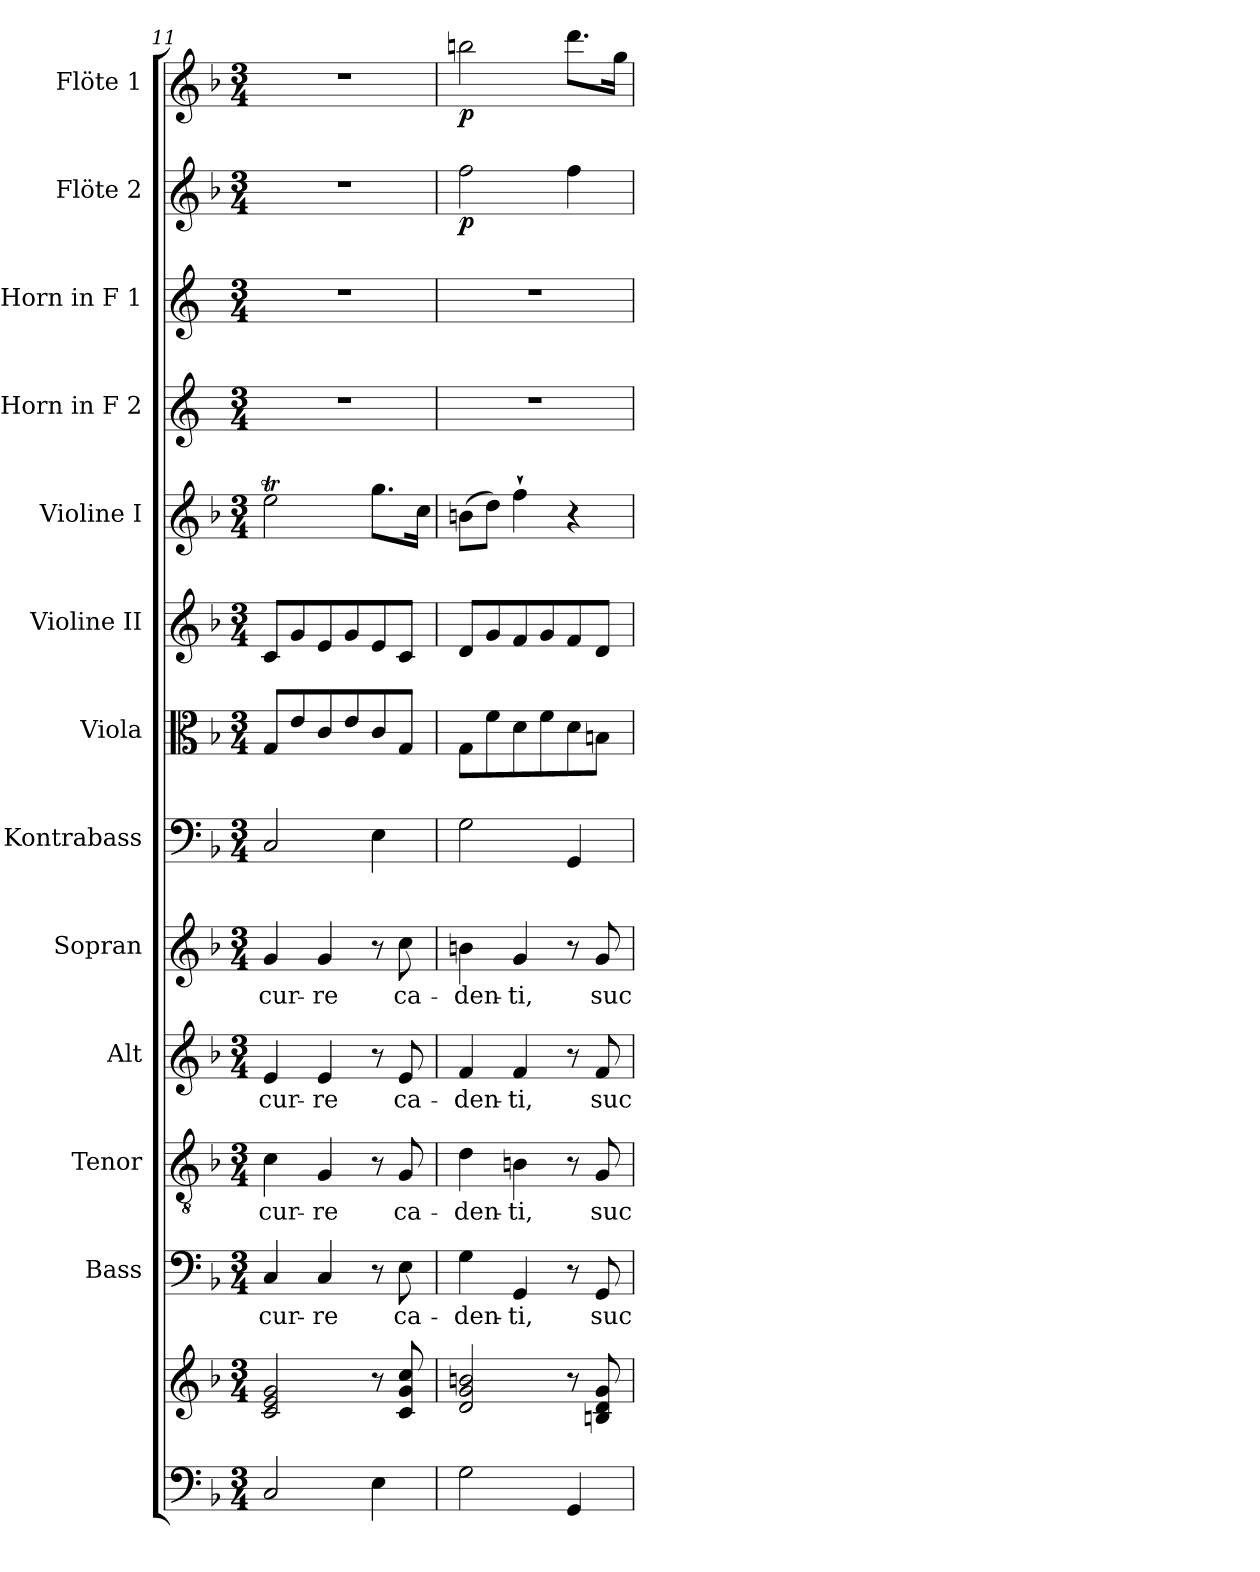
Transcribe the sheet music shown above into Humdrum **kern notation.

**kern	**kern	**kern	**text	**kern	**text	**kern	**text	**kern	**text	**kern	**kern	**kern	**kern	**kern	**kern	**kern	**dynam	**kern	**dynam
*part13	*part13	*part12	*part12	*part11	*part11	*part10	*part10	*part9	*part9	*part8	*part7	*part6	*part5	*part4	*part3	*part2	*part2	*part1	*part1
*staff14	*staff13	*staff12	*staff12	*staff11	*staff11	*staff10	*staff10	*staff9	*staff9	*staff8	*staff7	*staff6	*staff5	*staff4	*staff3	*staff2	*staff2	*staff1	*staff1
*	*	*I"Bass	*	*I"Tenor	*	*I"Alt	*	*I"Sopran	*	*I"Kontrabass	*I"Viola	*I"Violine II	*I"Violine I	*I"Horn in F 2	*I"Horn in F 1	*I"Flöte 2	*	*I"Flöte 1	*
*	*	*I'B.	*	*I'T.	*	*I'A.	*	*I'S.	*	*I'Kb.	*I'Vla.	*I'Vl. II	*I'Vl. I	*I'Hrn. F 2	*I'Hrn. F 1	*I'Fl. 2	*	*I'Fl. 1	*
*clefF4	*clefG2	*clefF4	*	*clefGv2	*	*clefG2	*	*clefG2	*	*clefF4	*clefC3	*clefG2	*clefG2	*clefG2	*clefG2	*clefG2	*	*clefG2	*
*	*	*	*	*	*	*	*	*	*	*ITrd7c12	*	*	*	*ITrd4c7	*ITrd4c7	*	*	*	*
*k[b-]	*k[b-]	*k[b-]	*	*k[b-]	*	*k[b-]	*	*k[b-]	*	*k[b-]	*k[b-]	*k[b-]	*k[b-]	*k[b-]	*k[b-]	*k[b-]	*	*k[b-]	*
*F:	*F:	*F:	*	*F:	*	*F:	*	*F:	*	*F:	*F:	*F:	*F:	*F:	*F:	*F:	*	*F:	*
*M3/4	*M3/4	*M3/4	*	*M3/4	*	*M3/4	*	*M3/4	*	*M3/4	*M3/4	*M3/4	*M3/4	*M3/4	*M3/4	*M3/4	*	*M3/4	*
=11	=11	=11	=11	=11	=11	=11	=11	=11	=11	=11	=11	=11	=11	=11	=11	=11	=11	=11	=11
!	!	!	!LO:LY:b	!	!LO:LY:b	!	!LO:LY:b	!	!LO:LY:b	!	!	!	!	!	!	!	!	!	!
2C/	2c/ 2e/ 2g/	4C/	-cur-	4c\	-cur-	4e/	-cur-	4g/	-cur-	2CC/	8G/L	8c/L	2eet\	2.r	2.r	2.r	.	2.r	.
.	.	.	.	.	.	.	.	.	.	.	8e/	8g/	.	.	.	.	.	.	.
!	!	!	!LO:LY:b	!	!LO:LY:b	!	!LO:LY:b	!	!LO:LY:b	!	!	!	!	!	!	!	!	!	!
.	.	4C/	-re	4G/	-re	4e/	-re	4g/	-re	.	8c/	8e/	.	.	.	.	.	.	.
.	.	.	.	.	.	.	.	.	.	.	8e/	8g/	.	.	.	.	.	.	.
4E\	8r	8r	.	8r	.	8r	.	8r	.	4EE\	8c/	8e/	8.gg\L	.	.	.	.	.	.
!	!	!	!LO:LY:b	!	!LO:LY:b	!	!LO:LY:b	!	!LO:LY:b	!	!	!	!	!	!	!	!	!	!
.	8c/ 8g/ 8cc/	8E\	ca-	8G/	ca-	8e/	ca-	8cc\	ca-	.	8G/J	8c/J	.	.	.	.	.	.	.
.	.	.	.	.	.	.	.	.	.	.	.	.	16cc\Jk	.	.	.	.	.	.
!!LO:PB:g=z
=12	=12	=12	=12	=12	=12	=12	=12	=12	=12	=12	=12	=12	=12	=12	=12	=12	=12	=12	=12
!	!	!	!LO:LY:b	!	!LO:LY:b	!	!LO:LY:b	!	!LO:LY:b	!	!	!	!	!	!	!	!LO:DY:b	!	!LO:DY:b
2G\	2d/ 2g/ 2bn/	4G\	-den-	4d\	-den-	4f/	-den-	4bn\	-den-	2GG\	8G\L	8d/L	(>8bn\L	2.r	2.r	2ff\	p	2bbn\	p
.	.	.	.	.	.	.	.	.	.	.	8f\	8g/	8dd\J)	.	.	.	.	.	.
!	!	!	!LO:LY:b	!	!LO:LY:b	!	!LO:LY:b	!	!LO:LY:b	!	!	!	!	!	!	!	!	!	!
.	.	4GG/	-ti,	4Bn\	-ti,	4f/	-ti,	4g/	-ti,	.	8d\	8f/	4ff`>\	.	.	.	.	.	.
.	.	.	.	.	.	.	.	.	.	.	8f\	8g/	.	.	.	.	.	.	.
4GG/	8r	8r	.	8r	.	8r	.	8r	.	4GGG/	8d\	8f/	4r	.	.	4ff\	.	8.ddd\L	.
!	!	!	!LO:LY:b	!	!LO:LY:b	!	!LO:LY:b	!	!LO:LY:b	!	!	!	!	!	!	!	!	!	!
.	8Bn/ 8d/ 8g/	8GG/	suc-	8G/	suc-	8f/	suc-	8g/	suc-	.	8Bn\J	8d/J	.	.	.	.	.	.	.
.	.	.	.	.	.	.	.	.	.	.	.	.	.	.	.	.	.	16gg\Jk	.
=	=	=	=	=	=	=	=	=	=	=	=	=	=	=	=	=	=	=	=
*-	*-	*-	*-	*-	*-	*-	*-	*-	*-	*-	*-	*-	*-	*-	*-	*-	*-	*-	*-
